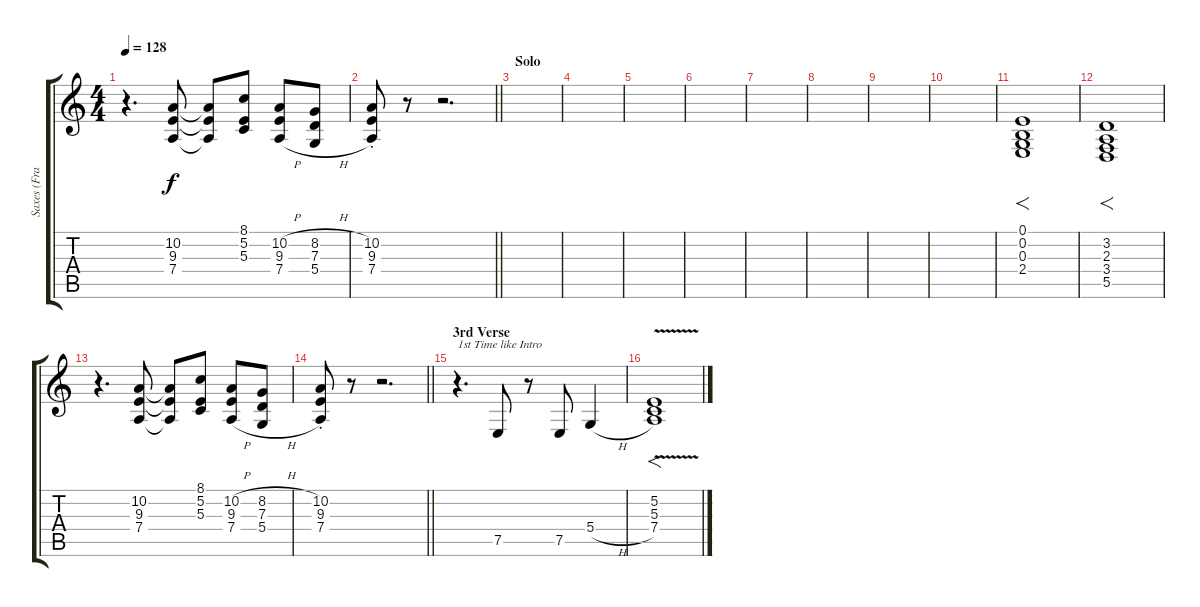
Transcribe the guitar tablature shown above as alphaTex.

\track ("Saxes (Frank)" "Saxes (Fra") {instrument tenorsax}
\staff {score tabs}
\tuning (E4 B3 G3 D3 A2 E2) {hide}
\ts (4 4)
\tempo 128
\clef g2
\ks c
r.4{d dy f} (10.2 9.3 7.4).8 (10.2{t} 9.3{t} 7.4{t}).8 (8.1 5.2 5.3).8 (10.2{h} 9.3{h} 7.4{h}).8 (8.2{h} 7.3{h} 5.4{h}).8 |
\barLineRight lightlight
(10.2{st} 9.3{st} 7.4{st}).8 r.8 r.2{d} |
\section ("" "Solo")
|
|
|
|
|
|
|
|
(0.1 0.2 0.3 2.4).1{f} |
(3.2 2.3 3.4 5.5).1{f} |
r.4{d} (10.2 9.3 7.4).8 (10.2{t} 9.3{t} 7.4{t}).8 (8.1 5.2 5.3).8 (10.2{h} 9.3{h} 7.4{h}).8 (8.2{h} 7.3{h} 5.4{h}).8 |
\barLineRight lightlight
(10.2{st} 9.3{st} 7.4{st}).8 r.8 r.2{d} |
\section ("" "3rd Verse")
r.4{d txt "1st Time like Intro"} 7.5.8 r.8 7.5.8 5.4{h}.4 |
(5.2 5.3 7.4{v}).1{f}
